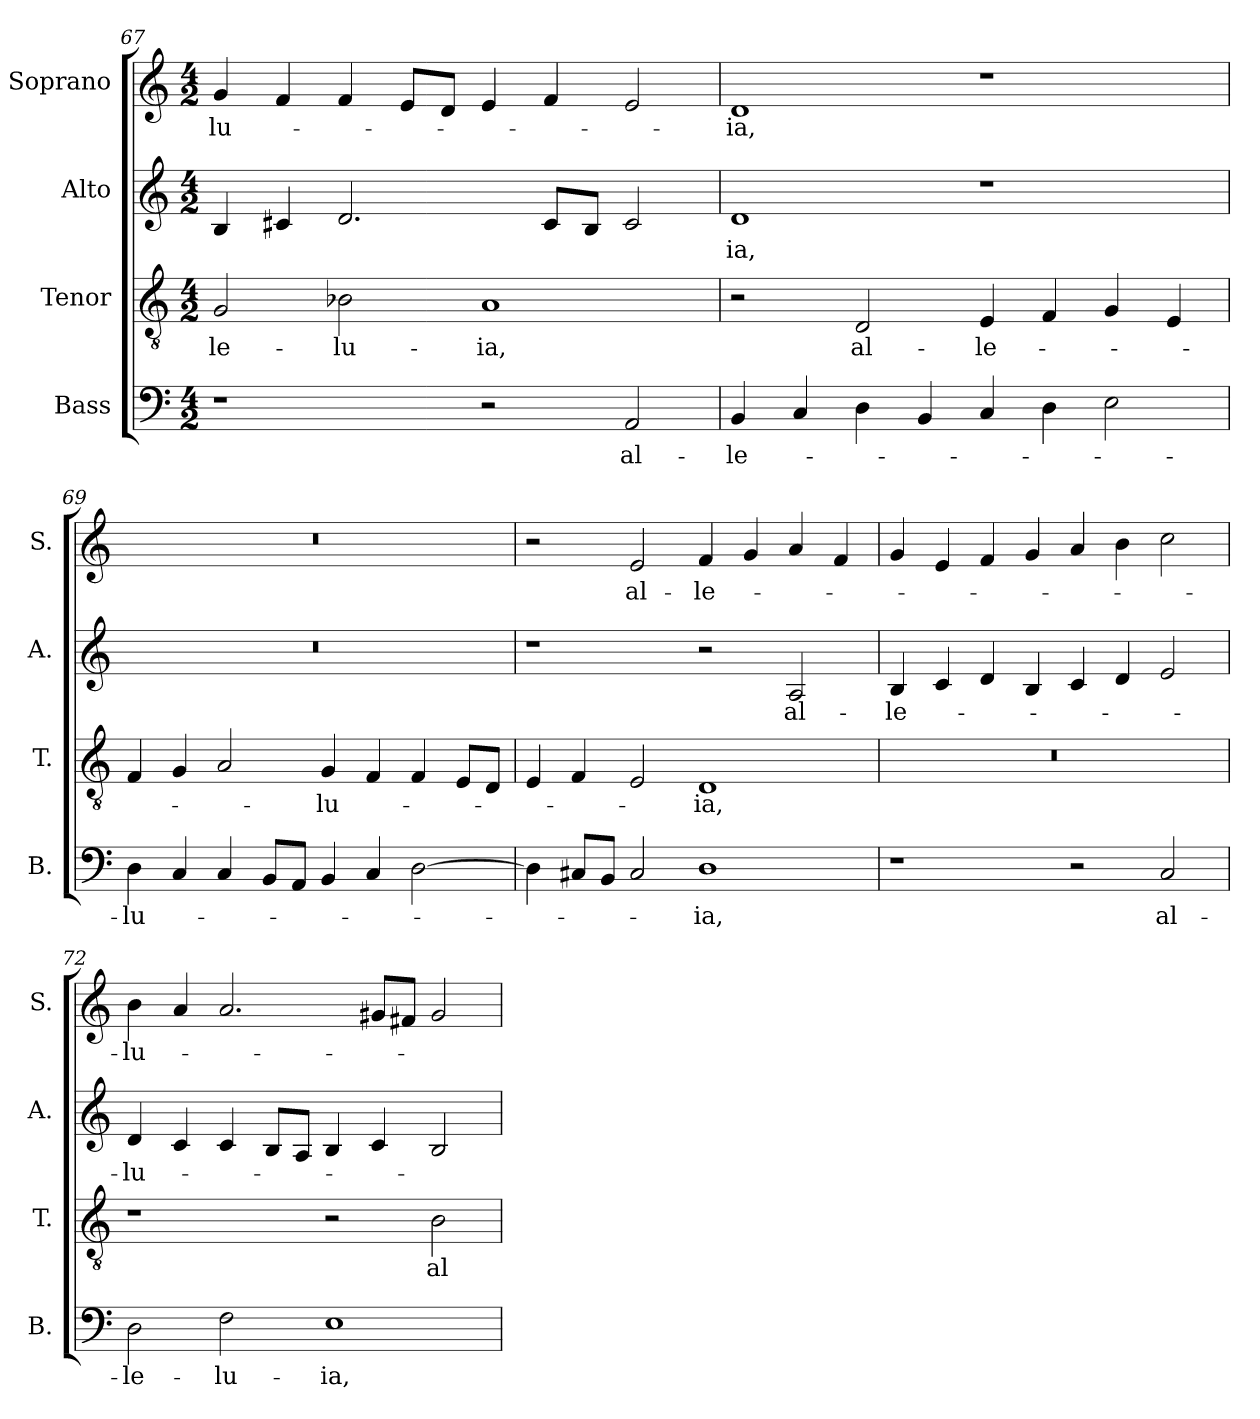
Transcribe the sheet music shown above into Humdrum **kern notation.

**kern	**text	**kern	**text	**kern	**text	**kern	**text
*part4	*part4	*part3	*part3	*part2	*part2	*part1	*part1
*staff4	*staff4	*staff3	*staff3	*staff2	*staff2	*staff1	*staff1
*I"Bass	*	*I"Tenor	*	*I"Alto	*	*I"Soprano	*
*I'B.	*	*I'T.	*	*I'A.	*	*I'S.	*
*clefF4	*	*clefGv2	*	*clefG2	*	*clefG2	*
*	*	*ITrd7c12	*	*	*	*	*
*k[]	*	*k[]	*	*k[]	*	*k[]	*
*C:	*	*C:	*	*C:	*	*C:	*
*M4/2	*	*M4/2	*	*M4/2	*	*M4/2	*
=67	=67	=67	=67	=67	=67	=67	=67
!	!	!	!LO:LY:b:color=#000000	!	!	!	!
!	!	!	!	!	!	!	!LO:LY:b:color=#000000
1r	.	2GGi/	-le-	4Bi/	.	4gi/	-lu-
.	.	.	.	4c#Xi/	.	4fi/	.
!	!	!	!LO:LY:b:color=#000000	!	!	!	!
.	.	2BB-Xi\	-lu-	2.di/	.	4fi/	.
.	.	.	.	.	.	8ei/L	.
.	.	.	.	.	.	8di/J	.
!	!	!	!LO:LY:b:color=#000000	!	!	!	!
2r	.	1AAi	-ia,	.	.	4ei/	.
.	.	.	.	8c#i/L	.	4fi/	.
.	.	.	.	8Bi/J	.	.	.
!	!LO:LY:b:color=#000000	!	!	!	!	!	!
2AAi/	al-	.	.	2c#i/	.	2ei/	.
=68	=68	=68	=68	=68	=68	=68	=68
!	!LO:LY:b:color=#000000	!	!	!	!	!	!
!	!	!	!	!	!LO:LY:b:color=#000000	!	!
!	!	!	!	!	!	!	!LO:LY:b:color=#000000
4BBi/	-le-	2r	.	1di	-ia,	1di	-ia,
4Ci/	.	.	.	.	.	.	.
!	!	!	!LO:LY:b:color=#000000	!	!	!	!
4Di\	.	2DDi/	al-	.	.	.	.
4BBi/	.	.	.	.	.	.	.
!	!	!	!LO:LY:b:color=#000000	!	!	!	!
4Ci/	.	4EEi/	-le-	1r	.	1r	.
4Di\	.	4FFi/	.	.	.	.	.
2Ei\	.	4GGi/	.	.	.	.	.
.	.	4EEi/	.	.	.	.	.
=69	=69	=69	=69	=69	=69	=69	=69
!	!LO:LY:b:color=#000000	!	!	!LO:N:vis=1	!	!LO:N:vis=1	!
4Di\	-lu-	4FFi/	.	0r	.	0r	.
4Ci/	.	4GGi/	.	.	.	.	.
4Ci/	.	2AAi/	.	.	.	.	.
8BBi/L	.	.	.	.	.	.	.
8AAi/J	.	.	.	.	.	.	.
!	!	!	!LO:LY:b:color=#000000	!	!	!	!
4BBi/	.	4GGi/	-lu-	.	.	.	.
4Ci/	.	4FFi/	.	.	.	.	.
[2Di\	.	4FFi/	.	.	.	.	.
.	.	8EEi/L	.	.	.	.	.
.	.	8DDi/J	.	.	.	.	.
!!LO:LB:g=z
=70	=70	=70	=70	=70	=70	=70	=70
4Di\]	.	4EEi/	.	1r	.	2r	.
8C#Xi/L	.	4FFi/	.	.	.	.	.
8BBi/J	.	.	.	.	.	.	.
!	!	!	!	!	!	!	!LO:LY:b:color=#000000
2C#i/	.	2EEi/	.	.	.	2ei/	al-
!	!LO:LY:b:color=#000000	!	!	!	!	!	!
!	!	!	!LO:LY:b:color=#000000	!	!	!	!
!	!	!	!	!	!	!	!LO:LY:b:color=#000000
1Di	-ia,	1DDi	-ia,	2r	.	4fi/	-le-
.	.	.	.	.	.	4gi/	.
!	!	!	!	!	!LO:LY:b:color=#000000	!	!
.	.	.	.	2Ai/	al-	4ai/	.
.	.	.	.	.	.	4fi/	.
=71	=71	=71	=71	=71	=71	=71	=71
!	!	!LO:N:vis=1	!	!	!	!	!
!	!	!	!	!	!LO:LY:b:color=#000000	!	!
1r	.	0r	.	4Bi/	-le-	4gi/	.
.	.	.	.	4ci/	.	4ei/	.
.	.	.	.	4di/	.	4fi/	.
.	.	.	.	4Bi/	.	4gi/	.
2r	.	.	.	4ci/	.	4ai/	.
.	.	.	.	4di/	.	4bi\	.
!	!LO:LY:b:color=#000000	!	!	!	!	!	!
2Ci/	al-	.	.	2ei/	.	2cci\	.
=72	=72	=72	=72	=72	=72	=72	=72
!	!LO:LY:b:color=#000000	!	!	!	!	!	!
!	!	!	!	!	!LO:LY:b:color=#000000	!	!
!	!	!	!	!	!	!	!LO:LY:b:color=#000000
2Di\	-le-	1r	.	4di/	-lu-	4bi\	-lu-
.	.	.	.	4ci/	.	4ai/	.
!	!LO:LY:b:color=#000000	!	!	!	!	!	!
2Fi\	-lu-	.	.	4ci/	.	2.ai/	.
.	.	.	.	8Bi/L	.	.	.
.	.	.	.	8Ai/J	.	.	.
!	!LO:LY:b:color=#000000	!	!	!	!	!	!
1Ei	-ia,	2r	.	4Bi/	.	.	.
.	.	.	.	4ci/	.	8g#Xi/L	.
.	.	.	.	.	.	8f#Xi/J	.
!	!	!	!LO:LY:b:color=#000000	!	!	!	!
.	.	2BBi\	al-	2Bi/	.	2g#i/	.
=	=	=	=	=	=	=	=
*-	*-	*-	*-	*-	*-	*-	*-
